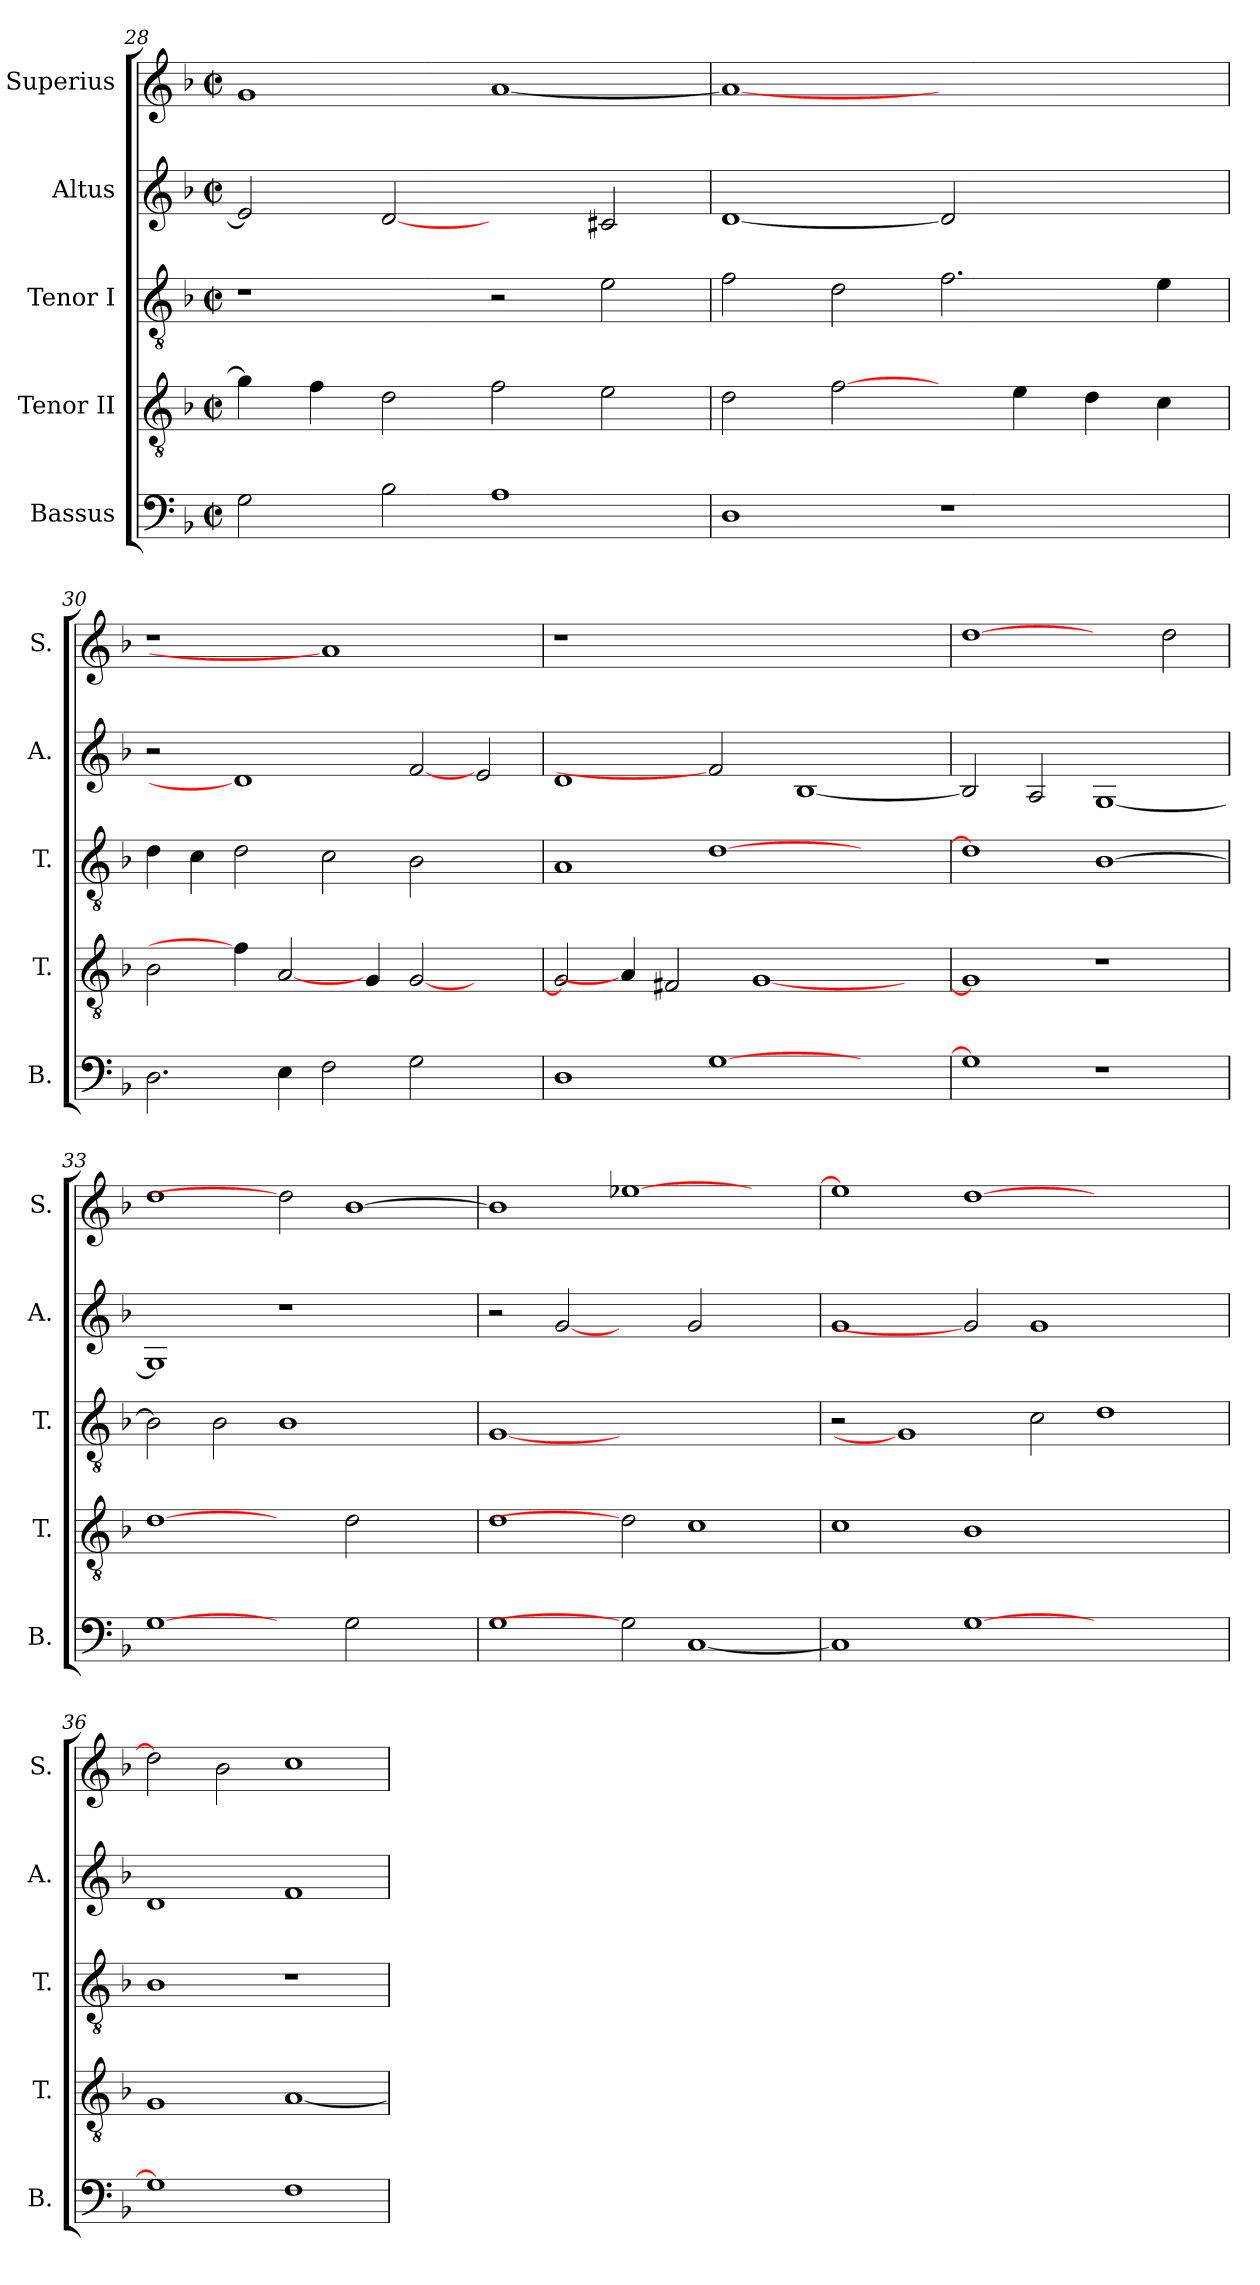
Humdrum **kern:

**kern	**kern	**kern	**kern	**kern
*part5	*part4	*part3	*part2	*part1
*staff5	*staff4	*staff3	*staff2	*staff1
*I"Bassus	*I"Tenor II	*I"Tenor I	*I"Altus	*I"Superius
*I'B.	*I'T.	*I'T.	*I'A.	*I'S.
*clefF4	*clefGv2	*clefGv2	*clefG2	*clefG2
*	*ITrd7c12	*ITrd7c12	*	*
*k[b-]	*k[b-]	*k[b-]	*k[b-]	*k[b-]
*F:	*F:	*F:	*F:	*F:
*M2/2	*M2/2	*M2/2	*M2/2	*M2/2
*met(c|)	*met(c|)	*met(c|)	*met(c|)	*met(c|)
=28	=28	=28	=28	=28
2Gi\	4Gi\]	1r	2e-i/]	1gi
.	4Fi\	.	.	.
2B-i\	2Di\	.	[2di	.
1Ai	2Fi\	2r	2ryy	[<1ai
.	2Ei\	2Ei\	2c#Xi/	.
=29	=29	=29	=29	=29
1Di	2Di\	2Fi\	[1di	1ai_<
.	[2Fi\	2Di\	.	.
1r	4ryy	2.Fi\	2di]	1ryy
.	4Ei\	.	.	.
.	4Di\	.	2ryy	.
.	4Ci\	4Ei\	.	.
=30	=30	=30	=30	=30
!	!	!	!	!LO:N:vis=1
2.Di\	2BB-i\	4Di\	2r	1r
.	.	4Ci\	.	.
.	4Fi\]	2Di\	1di]	.
4Ei\	[2AAi/	.	.	.
2Fi\	.	2Ci\	.	1ai]
.	4GGi/	.	.	.
2Gi\	[<2GGi/	2BB-i\	[2fi	.
2ryy	2ryy	2ryy	2ei/	2ryy
=31	=31	=31	=31	=31
!	!	!	!	!LO:N:vis=1
1Di	2GGi/]	1AAi	1di	1r
.	4AAi/]	.	.	.
.	2FF#Xi/	.	.	.
[>1Gi	.	[>1Di	2fi]	1.ryy
.	[<1GGi	.	.	.
.	.	.	[<1B-i	.
2ryy	.	2ryy	.	.
.	4ryy	.	.	.
!!LO:PB:g=z
=32	=32	=32	=32	=32
1Gi]	1GGi]	1Di]	2B-i/]	[1ddi
.	.	.	2Ai/	.
1r	1r	[>1BB-i	[<1Gi	2ryy
.	.	.	.	2ddi\
=33	=33	=33	=33	=33
[1Gi	[1Di	2BB-i\]	1Gi]	1ddi
.	.	2BB-i\	.	.
2ryy	2ryy	1BB-i	1r	2ddi]
2Gi\	2Di\	.	.	[>1b-i
2ryy	2ryy	2ryy	2ryy	.
=34	=34	=34	=34	=34
1Gi	1Di	[1GGi	2r	1b-i]
.	.	.	[2gi	.
2Gi]	2Di]	1.ryy	2ryy	[>1ee-Xi
[<1Ci	1Ci	.	2gi/	.
.	.	.	2ryy	2ryy
=35	=35	=35	=35	=35
1Ci]	1Ci	2r	1gi	1ee-i]
.	.	1GGi]	.	.
[>1Gi	1BB-i	.	2gi]	[>1ddi
.	.	2Ci\	1gi	.
1ryy	1ryy	1Di	.	1ryy
.	.	.	2ryy	.
=36	=36	=36	=36	=36
1Gi]	1GGi	1BB-i	1di	2ddi\]
.	.	.	.	2b-i\
1Fi	[<1AAi	1r	1fi	1cci
=	=	=	=	=
*-	*-	*-	*-	*-
